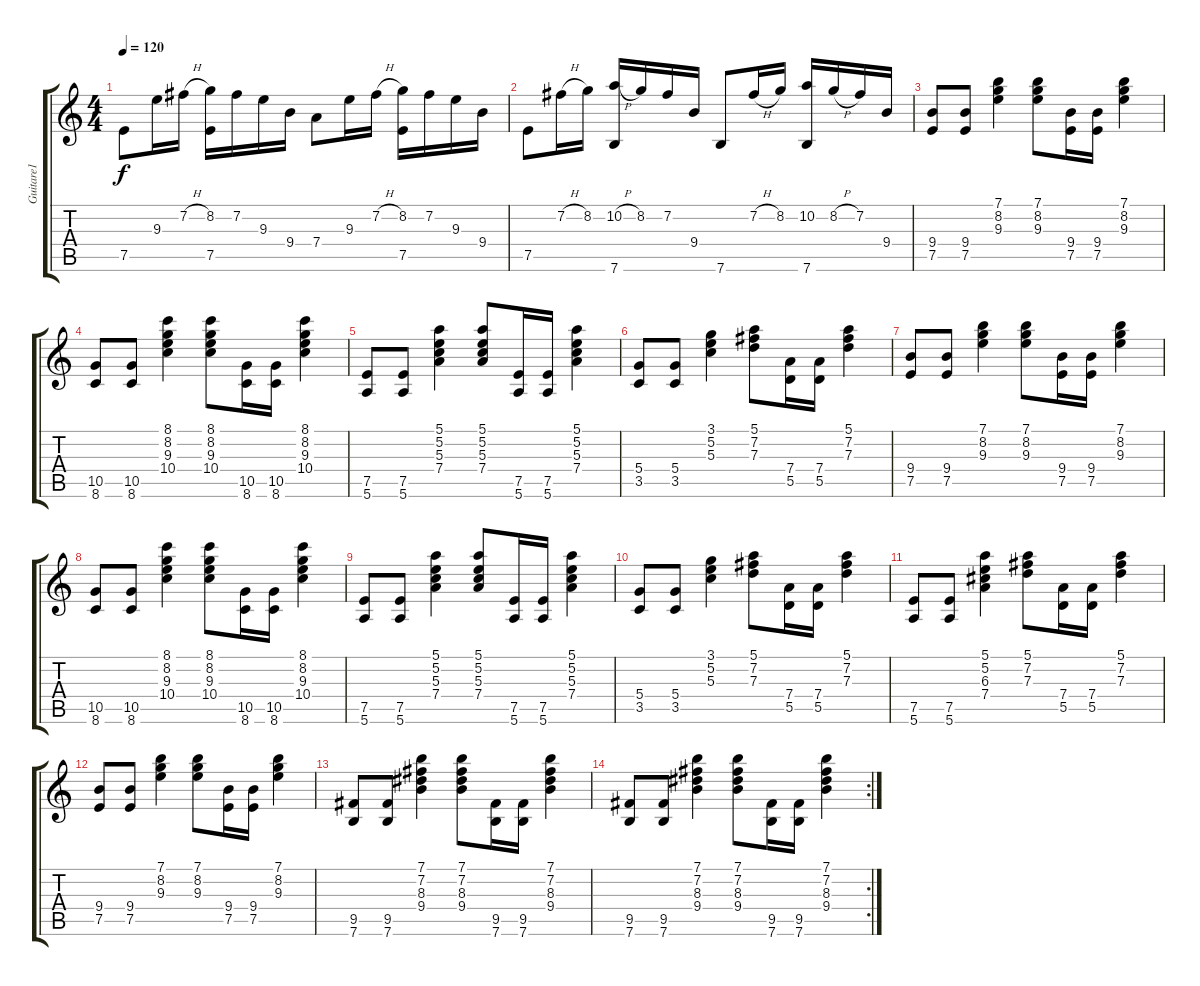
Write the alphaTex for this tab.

\track ("Guitare1" "Guitare1") {instrument electricguitarjazz}
\staff {score tabs}
\tuning (E4 B3 G3 D3 A2 E2) {hide}
\ts (4 4)
\tempo 120
\clef g2
\ks c
7.5.8{dy f} 9.3.16 7.2{h}.16 (8.2 7.5).16 7.2.16 9.3.16 9.4.16 7.4.8 9.3.16 7.2{h}.16 (8.2 7.5).16 7.2.16 9.3.16 9.4.16 |
7.5.8 7.2{h}.16 8.2.16 (10.2{h} 7.6).16 8.2.16 7.2.16 9.4.16 7.6.8 7.2{h}.16 8.2.16 (10.2 7.6).16 8.2{h}.16 7.2.16 9.4.16 |
(9.4 7.5).8 (9.4 7.5).8 (7.1 8.2 9.3).4 (7.1 8.2 9.3).8 (9.4 7.5).16 (9.4 7.5).16 (7.1 8.2 9.3).4 |
(10.5 8.6).8 (10.5 8.6).8 (8.1 8.2 9.3 10.4).4 (8.1 8.2 9.3 10.4).8 (10.5 8.6).16 (10.5 8.6).16 (8.1 8.2 9.3 10.4).4 |
(7.5 5.6).8 (7.5 5.6).8 (5.1 5.2 5.3 7.4).4 (5.1 5.2 5.3 7.4).8 (7.5 5.6).16 (7.5 5.6).16 (5.1 5.2 5.3 7.4).4 |
(5.4 3.5).8 (5.4 3.5).8 (3.1 5.2 5.3).4 (5.1 7.2 7.3).8 (7.4 5.5).16 (7.4 5.5).16 (5.1 7.2 7.3).4 |
(9.4 7.5).8 (9.4 7.5).8 (7.1 8.2 9.3).4 (7.1 8.2 9.3).8 (9.4 7.5).16 (9.4 7.5).16 (7.1 8.2 9.3).4 |
(10.5 8.6).8 (10.5 8.6).8 (8.1 8.2 9.3 10.4).4 (8.1 8.2 9.3 10.4).8 (10.5 8.6).16 (10.5 8.6).16 (8.1 8.2 9.3 10.4).4 |
(7.5 5.6).8 (7.5 5.6).8 (5.1 5.2 5.3 7.4).4 (5.1 5.2 5.3 7.4).8 (7.5 5.6).16 (7.5 5.6).16 (5.1 5.2 5.3 7.4).4 |
(5.4 3.5).8 (5.4 3.5).8 (3.1 5.2 5.3).4 (5.1 7.2 7.3).8 (7.4 5.5).16 (7.4 5.5).16 (5.1 7.2 7.3).4 |
(7.5 5.6).8 (7.5 5.6).8 (5.1 5.2 6.3 7.4).4 (5.1 7.2 7.3).8 (7.4 5.5).16 (7.4 5.5).16 (5.1 7.2 7.3).4 |
(9.4 7.5).8 (9.4 7.5).8 (7.1 8.2 9.3).4 (7.1 8.2 9.3).8 (9.4 7.5).16 (9.4 7.5).16 (7.1 8.2 9.3).4 |
(9.5 7.6).8 (9.5 7.6).8 (7.1 7.2 8.3 9.4).4 (7.1 7.2 8.3 9.4).8 (9.5 7.6).16 (9.5 7.6).16 (7.1 7.2 8.3 9.4).4 |
\rc 2
(9.5 7.6).8 (9.5 7.6).8 (7.1 7.2 8.3 9.4).4 (7.1 7.2 8.3 9.4).8 (9.5 7.6).16 (9.5 7.6).16 (7.1 7.2 8.3 9.4).4
